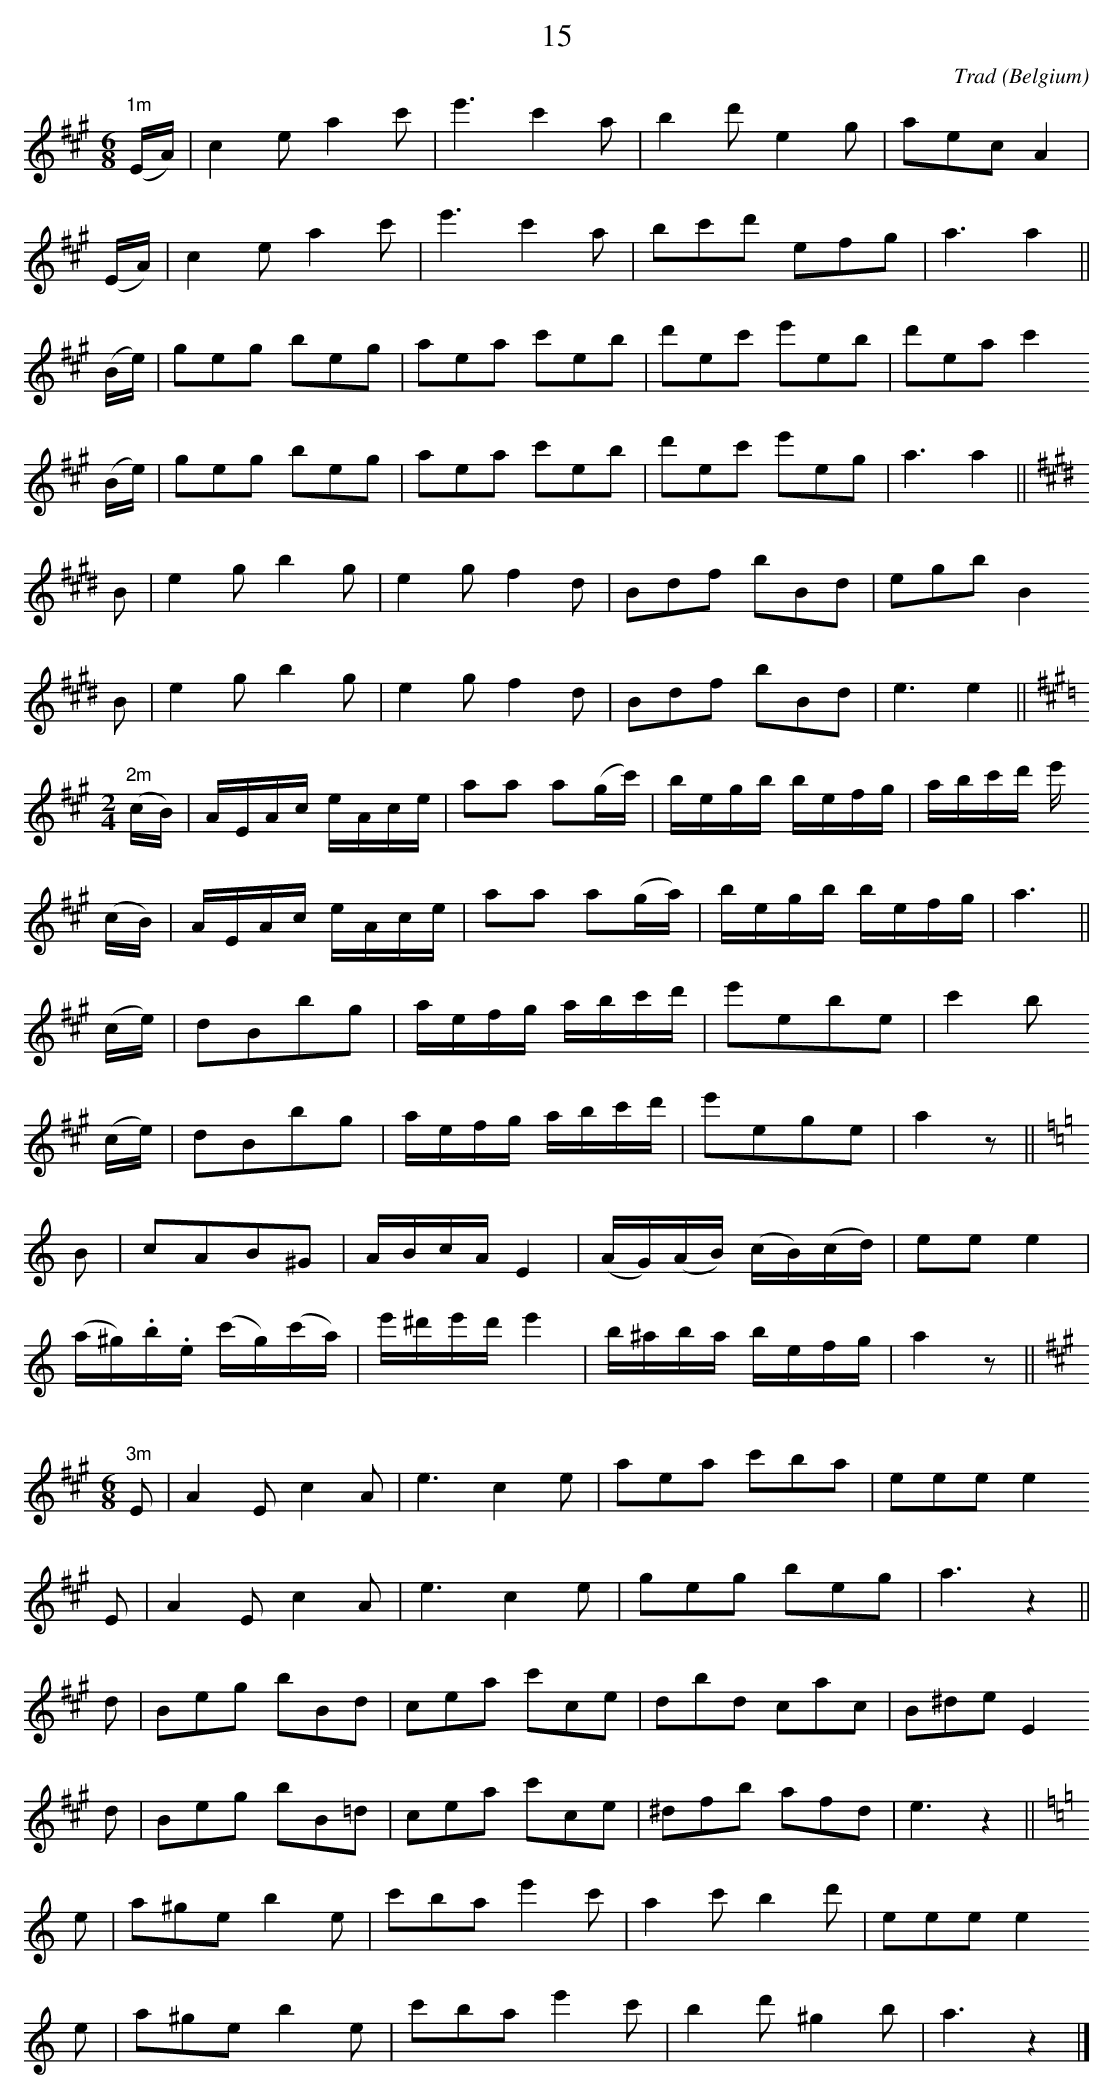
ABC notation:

X:1
T:15
C:Trad
O:Belgium
M:6/8
L:1/8
K:Amaj
"1m"
(E/2A/2)|c2e a2c'|e'3 c'2 a|b2d'e2g|aec A2|
(E/2A/2)|c2e a2c'|e'3 c'2 a|bc'd' efg|a3 a2||
(B/2e/2)|geg beg|aea c'eb|d'ec' e'eb|d'ea c'2
(B/2e/2)|geg beg|aea c'eb|d'ec' e'eg|a3a2||
K:Emaj
B|e2g b2g|e2g f2d|Bdf bBd|egb B2
B|e2g b2g|e2g f2d|Bdf bBd|e3 e2||
"2m"
K:Amaj
M:2/4
L:1/16
(cB)|AEAc eAce|a2a2 a2(gc')|begb befg|abc'd' e'
(cB)|AEAc eAce|a2a2 a2(ga)|begb befg|a6||
(ce)|d2B2b2g2|aefg abc'd'|e'2e2b2e2|c'4 b2
(ce)|d2B2b2g2|aefg abc'd'|e'2e2g2e2|a4 z2||
K:Amin
B2|c2A2B2^G2|ABcA E4|(AG)(AB) (cB)(cd)|e2e2 e4|
(a^g).b.e (c'g)(c'a)|e'^d'e'd' e'4|b^aba befg|a4 z2||
"3m"
K:Amaj
M:6/8
L:1/8
E|A2E c2A|e3 c2e|aea c'ba|eee e2
E|A2E c2A|e3 c2e|geg beg|a3 z2||
d|Beg bBd|cea c'ce|dbd cac|B^de E2
d|Beg bB=d|cea c'ce|^dfb afd|e3 z2||
K:Amin
e|a^ge b2e|c'ba e'2c'|a2c' b2d'|eee e2
e|a^ge b2e|c'ba e'2c'|b2d' ^g2b|a3 z2|]
